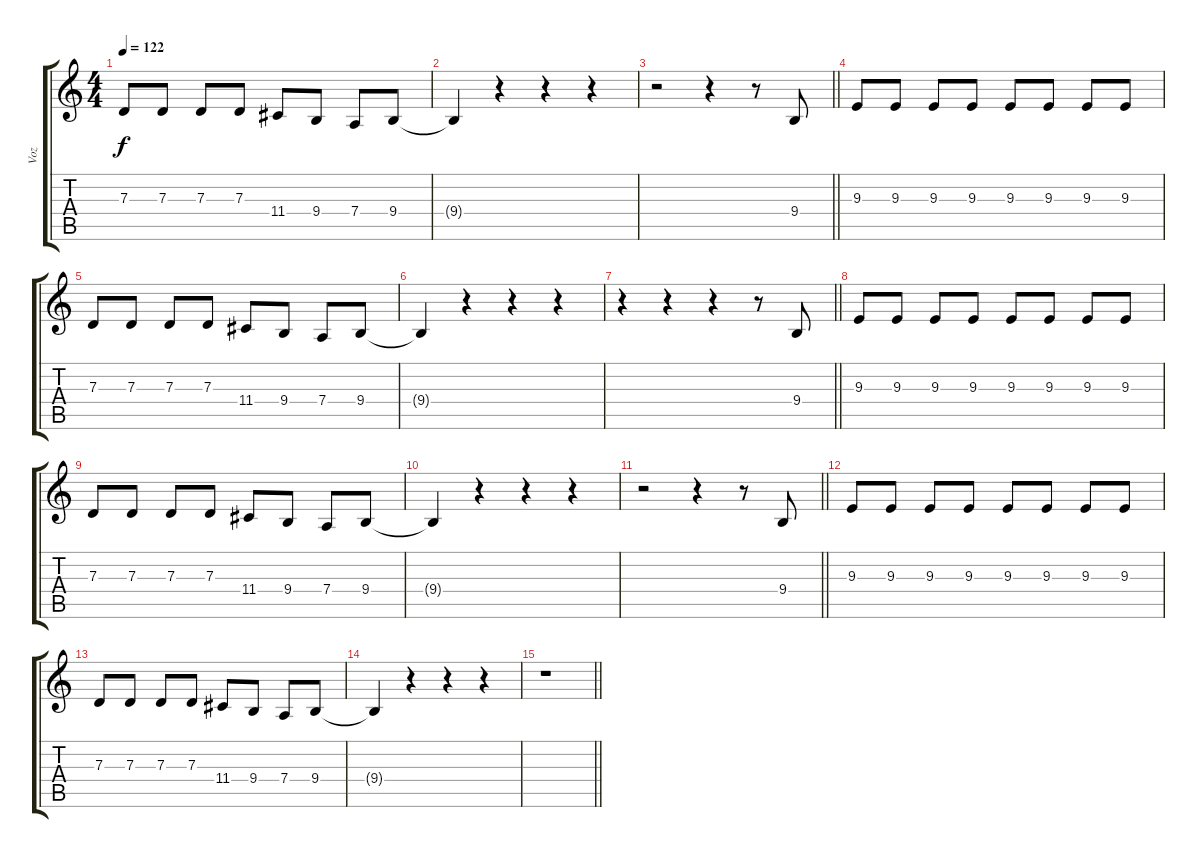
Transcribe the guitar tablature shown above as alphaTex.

\track ("Voz" "Voz") {instrument flute}
\staff {score tabs}
\tuning (E4 B3 G3 D3 A2 E2) {hide}
\ts (4 4)
\tempo 122
\clef g2
\ks c
7.3.8{dy f} 7.3.8 7.3.8 7.3.8 11.4.8 9.4.8 7.4.8 9.4.8 |
9.4{t}.4 r.4 r.4 r.4 |
\barLineRight lightlight
r.2 r.4 r.8 9.4.8 |
9.3.8 9.3.8 9.3.8 9.3.8 9.3.8 9.3.8 9.3.8 9.3.8 |
7.3.8 7.3.8 7.3.8 7.3.8 11.4.8 9.4.8 7.4.8 9.4.8 |
9.4{t}.4 r.4 r.4 r.4 |
\barLineRight lightlight
r.4 r.4 r.4 r.8 9.4.8 |
9.3.8 9.3.8 9.3.8 9.3.8 9.3.8 9.3.8 9.3.8 9.3.8 |
7.3.8 7.3.8 7.3.8 7.3.8 11.4.8 9.4.8 7.4.8 9.4.8 |
9.4{t}.4 r.4 r.4 r.4 |
\barLineRight lightlight
r.2 r.4 r.8 9.4.8 |
9.3.8 9.3.8 9.3.8 9.3.8 9.3.8 9.3.8 9.3.8 9.3.8 |
7.3.8 7.3.8 7.3.8 7.3.8 11.4.8 9.4.8 7.4.8 9.4.8 |
9.4{t}.4 r.4 r.4 r.4 |
\barLineRight lightlight
r.1
